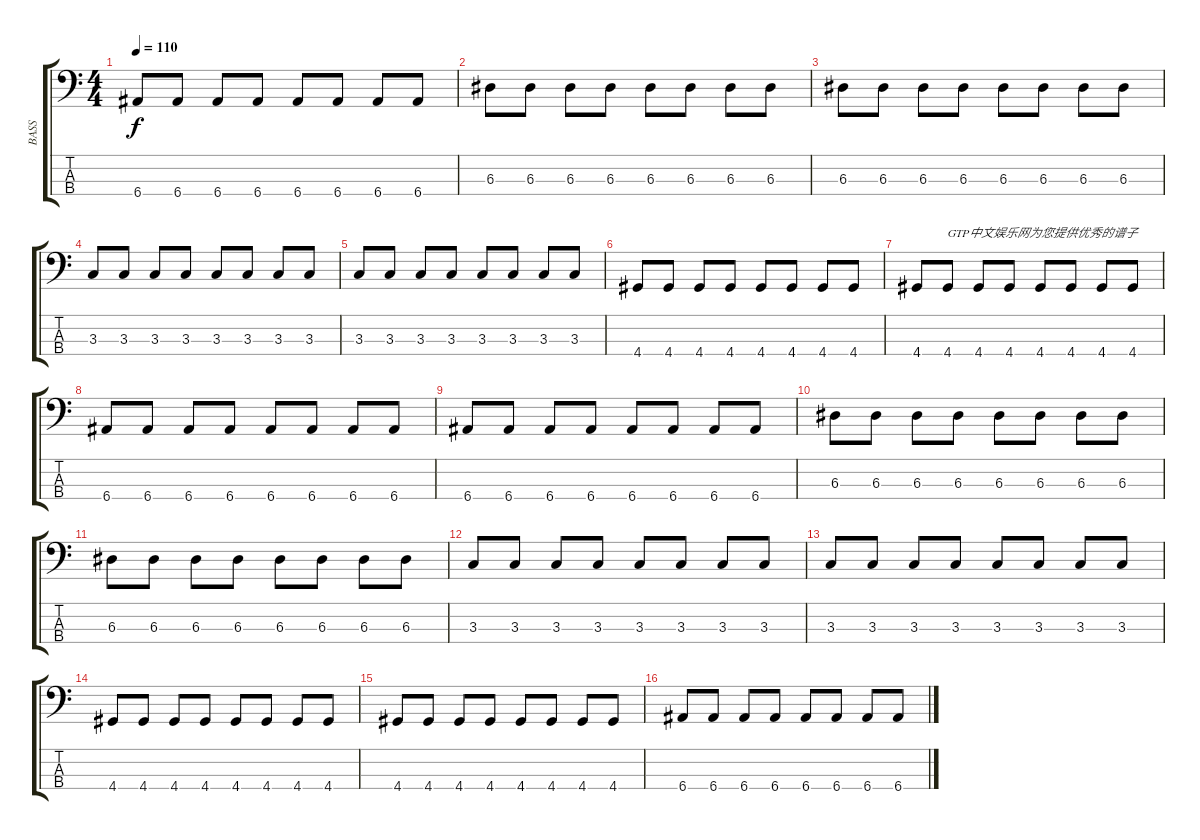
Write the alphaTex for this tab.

\track ("BASS" "BASS") {instrument electricbassfinger}
\staff {score tabs}
\tuning (G2 D2 A1 E1) {hide}
\ts (4 4)
\tempo 110
\clef f4
\ks c
6.4.8{dy f} 6.4.8 6.4.8 6.4.8 6.4.8 6.4.8 6.4.8 6.4.8 |
6.3.8 6.3.8 6.3.8 6.3.8 6.3.8 6.3.8 6.3.8 6.3.8 |
6.3.8 6.3.8 6.3.8 6.3.8 6.3.8 6.3.8 6.3.8 6.3.8 |
3.3.8 3.3.8 3.3.8 3.3.8 3.3.8 3.3.8 3.3.8 3.3.8 |
3.3.8 3.3.8 3.3.8 3.3.8 3.3.8 3.3.8 3.3.8 3.3.8 |
4.4.8 4.4.8 4.4.8 4.4.8 4.4.8 4.4.8 4.4.8 4.4.8 |
4.4.8 4.4.8{txt "GTP中文娱乐网为您提供优秀的谱子"} 4.4.8 4.4.8 4.4.8 4.4.8 4.4.8 4.4.8 |
6.4.8 6.4.8 6.4.8 6.4.8 6.4.8 6.4.8 6.4.8 6.4.8 |
6.4.8 6.4.8 6.4.8 6.4.8 6.4.8 6.4.8 6.4.8 6.4.8 |
6.3.8 6.3.8 6.3.8 6.3.8 6.3.8 6.3.8 6.3.8 6.3.8 |
6.3.8 6.3.8 6.3.8 6.3.8 6.3.8 6.3.8 6.3.8 6.3.8 |
3.3.8 3.3.8 3.3.8 3.3.8 3.3.8 3.3.8 3.3.8 3.3.8 |
3.3.8 3.3.8 3.3.8 3.3.8 3.3.8 3.3.8 3.3.8 3.3.8 |
4.4.8 4.4.8 4.4.8 4.4.8 4.4.8 4.4.8 4.4.8 4.4.8 |
4.4.8 4.4.8 4.4.8 4.4.8 4.4.8 4.4.8 4.4.8 4.4.8 |
6.4.8 6.4.8 6.4.8 6.4.8 6.4.8 6.4.8 6.4.8 6.4.8
